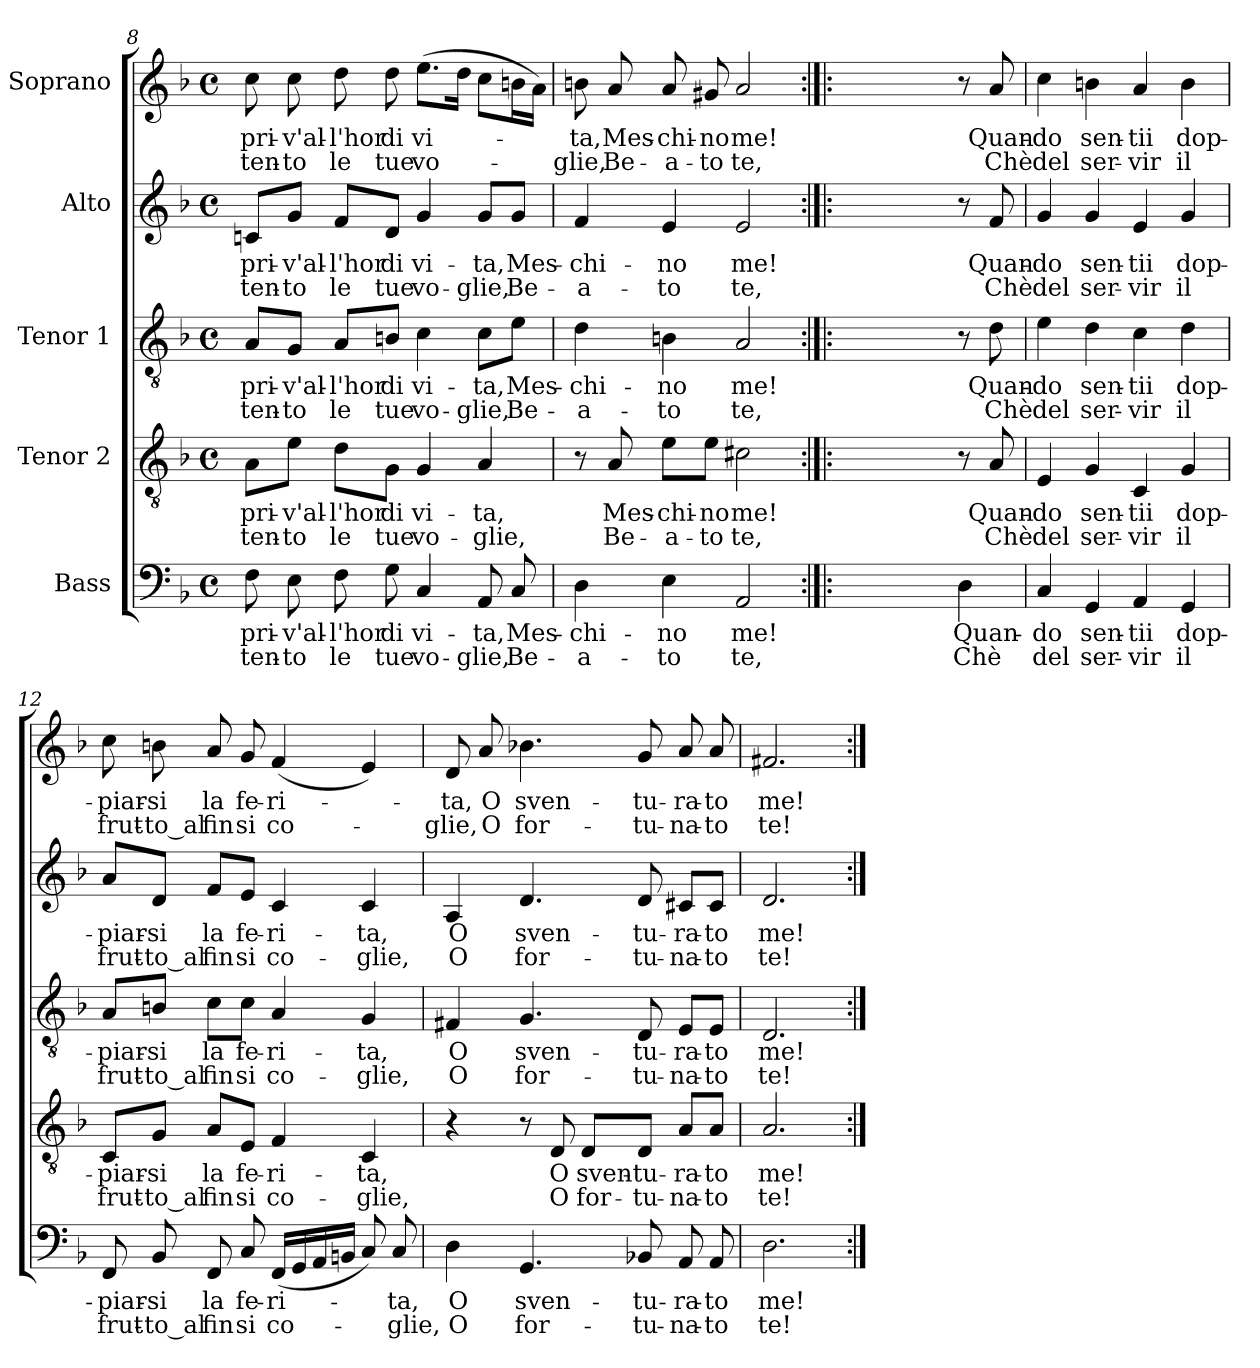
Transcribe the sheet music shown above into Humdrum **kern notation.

**kern	**text	**text	**kern	**text	**text	**kern	**text	**text	**kern	**text	**text	**kern	**text	**text
*part5	*part5	*part5	*part4	*part4	*part4	*part3	*part3	*part3	*part2	*part2	*part2	*part1	*part1	*part1
*staff5	*staff5	*staff5	*staff4	*staff4	*staff4	*staff3	*staff3	*staff3	*staff2	*staff2	*staff2	*staff1	*staff1	*staff1
*I"Bass	*	*	*I"Tenor 2	*	*	*I"Tenor 1	*	*	*I"Alto	*	*	*I"Soprano	*	*
*clefF4	*	*	*clefGv2	*	*	*clefGv2	*	*	*clefG2	*	*	*clefG2	*	*
*k[b-]	*	*	*k[b-]	*	*	*k[b-]	*	*	*k[b-]	*	*	*k[b-]	*	*
*F:	*	*	*F:	*	*	*F:	*	*	*F:	*	*	*F:	*	*
*M4/4	*	*	*M4/4	*	*	*M4/4	*	*	*M4/4	*	*	*M4/4	*	*
*met(c)	*	*	*met(c)	*	*	*met(c)	*	*	*met(c)	*	*	*met(c)	*	*
=8	=8	=8	=8	=8	=8	=8	=8	=8	=8	=8	=8	=8	=8	=8
8F\	pri-	-ten-	8A\L	pri-	-ten-	8A/L	pri-	-ten-	8cn/L	pri-	-ten-	8cc\	pri-	-ten-
8E\	-v'al-	-to	8e\J	-v'al-	-to	8G/J	-v'al-	-to	8g/J	-v'al-	-to	8cc\	-v'al-	-to
8F\	-l'hor	le	8d\L	-l'hor	le	8A/L	-l'hor	le	8f/L	-l'hor	le	8dd\	-l'hor	le
8G\	di	tue	8G\J	di	tue	8Bn/J	di	tue	8d/J	di	tue	8dd\	di	tue
4C/	vi-	vo-	4G/	vi-	vo-	4c\	vi-	vo-	4g/	vi-	vo-	(8.ee\L	vi-	vo-
.	.	.	.	.	.	.	.	.	.	.	.	16dd\Jk	.	.
8AA/	-ta,	-glie,	4A/	-ta,	-glie,	8c\L	-ta,	-glie,	8g/L	-ta,	-glie,	8cc\L	.	.
8C/	Mes-	Be-	.	.	.	8e\J	Mes-	Be-	8g/J	Mes-	Be-	16bn\L	.	.
.	.	.	.	.	.	.	.	.	.	.	.	16a\JJ)	.	.
=9	=9	=9	=9	=9	=9	=9	=9	=9	=9	=9	=9	=9	=9	=9
4D\	-chi-	-a-	8r	.	.	4d\	-chi-	-a-	4f/	-chi-	-a-	8bn\	-ta,	-glie,
.	.	.	8A/	Mes-	Be-	.	.	.	.	.	.	8a/	Mes-	Be-
4E\	-no	-to	8e\L	-chi-	-a-	4Bn\	-no	-to	4e/	-no	-to	8a/	-chi-	-a-
.	.	.	8e\J	-no	-to	.	.	.	.	.	.	8g#X/	-no	-to
2AA/	me!	te,	2c#X\	me!	te,	2A/	me!	te,	2e/	me!	te,	2a/	me!	te,
=10:|!|:	=10:|!|:	=10:|!|:	=10:|!|:	=10:|!|:	=10:|!|:	=10:|!|:	=10:|!|:	=10:|!|:	=10:|!|:	=10:|!|:	=10:|!|:	=10:|!|:	=10:|!|:	=10:|!|:
2ryy	.	.	2ryy	.	.	2ryy	.	.	2ryy	.	.	2ryy	.	.
4ryy	.	.	4ryy	.	.	4ryy	.	.	4ryy	.	.	4ryy	.	.
4D\	Quan-	Chè	8r	.	.	8r	.	.	8r	.	.	8r	.	.
.	.	.	8A/	Quan-	Chè	8d\	Quan-	Chè	8f/	Quan-	Chè	8a/	Quan-	Chè
!!LO:LB:g=z
=11	=11	=11	=11	=11	=11	=11	=11	=11	=11	=11	=11	=11	=11	=11
4C/	-do	del	4E/	-do	del	4e\	-do	del	4g/	-do	del	4cc\	-do	del
4GG/	sen-	ser-	4G/	sen-	ser-	4d\	sen-	ser-	4g/	sen-	ser-	4bn\	sen-	ser-
4AA/	-tii	-vir	4C/	-tii	-vir	4c\	-tii	-vir	4e/	-tii	-vir	4a/	-tii	-vir
4GG/	dop-	il	4G/	dop-	il	4d\	dop-	il	4g/	dop-	il	4b\	dop-	il
=12	=12	=12	=12	=12	=12	=12	=12	=12	=12	=12	=12	=12	=12	=12
8FF/	-piar-	frut-	8C/L	-piar-	frut-	8A/L	-piar-	frut-	8a/L	-piar-	frut-	8cc\	-piar-	frut-
8BB-/	-si	-to_al	8G/J	-si	-to_al	8Bn/J	-si	-to_al	8d/J	-si	-to_al	8bn\	-si	-to_al
8FF/	la	fin	8A/L	la	fin	8c\L	la	fin	8f/L	la	fin	8a/	la	fin
8C/	fe-	si	8E/J	fe-	si	8c\J	fe-	si	8e/J	fe-	si	8g/	fe-	si
(16FF/LL	-ri-	co-	4F/	-ri-	co-	4A/	-ri-	co-	4c/	-ri-	co-	(4f/	-ri-	co-
16GG/	.	.	.	.	.	.	.	.	.	.	.	.	.	.
16AA/	.	.	.	.	.	.	.	.	.	.	.	.	.	.
16BBn/JJ	.	.	.	.	.	.	.	.	.	.	.	.	.	.
8C/)	.	.	4C/	-ta,	-glie,	4G/	-ta,	-glie,	4c/	-ta,	-glie,	4e/)	.	.
8C/	-ta,	-glie,	.	.	.	.	.	.	.	.	.	.	.	.
=13	=13	=13	=13	=13	=13	=13	=13	=13	=13	=13	=13	=13	=13	=13
4D\	O	O	4r	.	.	4F#X/	O	O	4A/	O	O	8d/	-ta,	-glie,
.	.	.	.	.	.	.	.	.	.	.	.	8a/	O	O
4.GG/	sven-	for-	8r	.	.	4.G/	sven-	for-	4.d/	sven-	for-	4.b-X\	sven-	for-
.	.	.	8D/	O	O	.	.	.	.	.	.	.	.	.
.	.	.	8D/L	sven-	for-	.	.	.	.	.	.	.	.	.
8BB-X/	-tu-	-tu-	8D/J	-tu-	-tu-	8D/	-tu-	-tu-	8d/	-tu-	-tu-	8g/	-tu-	-tu-
8AA/	-ra-	-na-	8A/L	-ra-	-na-	8E/L	-ra-	-na-	8c#X/L	-ra-	-na-	8a/	-ra-	-na-
8AA/	-to	-to	8A/J	-to	-to	8E/J	-to	-to	8c#/J	-to	-to	8a/	-to	-to
=14	=14	=14	=14	=14	=14	=14	=14	=14	=14	=14	=14	=14	=14	=14
2.D\	me!	te!	2.A/	me!	te!	2.D/	me!	te!	2.d/	me!	te!	2.f#X/	me!	te!
=:|!	=:|!	=:|!	=:|!	=:|!	=:|!	=:|!	=:|!	=:|!	=:|!	=:|!	=:|!	=:|!	=:|!	=:|!
*-	*-	*-	*-	*-	*-	*-	*-	*-	*-	*-	*-	*-	*-	*-
